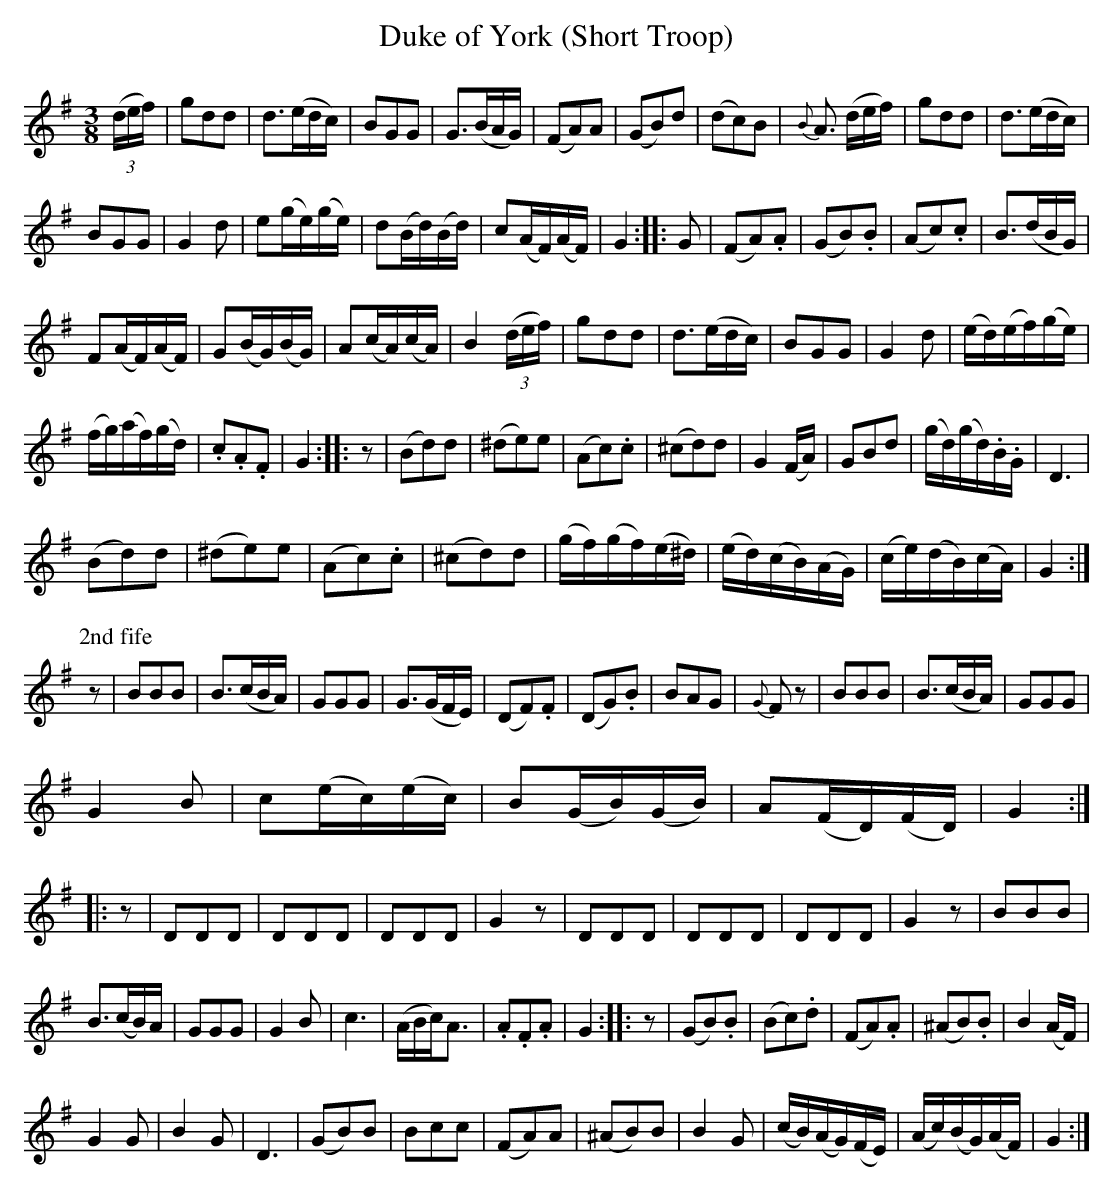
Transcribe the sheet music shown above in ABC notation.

X:1
T:Duke of York (Short Troop)
M:3/8
L:1/16
K:G
(3(def)|g2d2d2|d3(edc)|B2G2G2|G3(BAG)|(F2A2)A2|(G2B2)d2|(d2c2)B2|{B}A3 (def)|g2d2d2|d3(edc)|
B2G2G2|G4 d2|e2(ge)(ge)|d2(Bd)(Bd)|c2(AF)(AF)|G4::G2|(F2A2).A2|(G2B2).B2|(A2c2).c2|B3(dBG)|
F2(AF)(AF)|G2(BG)(BG)|A2(cA)(cA)|B4 (3(def)|g2d2d2|d3(edc)|B2G2G2|G4d2|(ed)(ef)(ge)|
(fg)(af)(gd)|.c2.A2.F2|G4::z2|(B2d2)d2|(^d2e2)e2|(A2c2).c2|(^c2d2)d2|G4 (FA)|G2B2d2|(gd)(gd).B.G|D6|
(B2d2)d2|(^d2e2)e2|(A2c2).c2|(^c2d2)d2|(gf)(gf)(e^d)|(ed)(cB)(AG)|(ce)(dB)(cA)|G4:|
P:2nd fife
z2|B2B2B2|B3(cBA)|G2G2G2|G3(GFE)|(D2F2).F2|(D2G2).B2|B2A2G2|{G}F2z2|B2B2B2|B3(cBA)|G2G2G2|
G4 B2|c2(ec)(ec)|B2(GB)(GB)|A2(FD)(FD)|G4::z2|D2D2D2|D2D2D2|D2D2D2|G4z2|D2D2D2|D2D2D2|D2D2D2|G4z2|B2B2B2|
B3(cB)A|G2G2G2|G4B2|c6|(ABc)A3|.A2.F2.A2|G4::z2|(G2B2).B2|(B2c2).d2|(F2A2).A2|(^A2B2).B2|B4 (AF)|
G4 G2|B4 G2|D6|(G2B2)B2|B2c2c2|(F2A2)A2|(^A2B2)B2|B4G2|(cB)(AG)(FE)|(Ac)(BG)(AF)|G4:|
